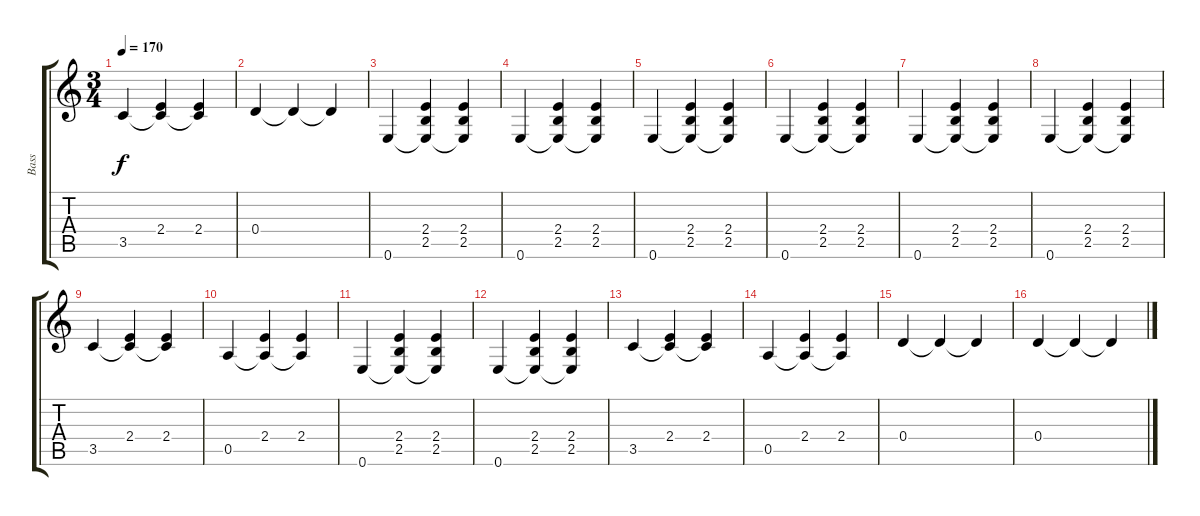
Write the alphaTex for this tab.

\track ("Bass" "Bass") {instrument electricbassfinger}
\staff {score tabs}
\tuning (E4 B3 G3 D3 A2 E2) {hide}
\ts (3 4)
\tempo 170
\clef g2
\ks c
3.5.4{dy f} (2.4 3.5{t}).4 (2.4 3.5{t}).4 |
0.4.4 0.4{t}.4 0.4{t}.4 |
0.6.4 (2.4 2.5 0.6{t}).4 (2.4 2.5 0.6{t}).4 |
0.6.4 (2.4 2.5 0.6{t}).4 (2.4 2.5 0.6{t}).4 |
0.6.4 (2.4 2.5 0.6{t}).4 (2.4 2.5 0.6{t}).4 |
0.6.4 (2.4 2.5 0.6{t}).4 (2.4 2.5 0.6{t}).4 |
0.6.4 (2.4 2.5 0.6{t}).4 (2.4 2.5 0.6{t}).4 |
0.6.4 (2.4 2.5 0.6{t}).4 (2.4 2.5 0.6{t}).4 |
3.5.4 (2.4 3.5{t}).4 (2.4 3.5{t}).4 |
0.5.4 (2.4 0.5{t}).4 (2.4 0.5{t}).4 |
0.6.4 (2.4 2.5 0.6{t}).4 (2.4 2.5 0.6{t}).4 |
0.6.4 (2.4 2.5 0.6{t}).4 (2.4 2.5 0.6{t}).4 |
3.5.4 (2.4 3.5{t}).4 (2.4 3.5{t}).4 |
0.5.4 (2.4 0.5{t}).4 (2.4 0.5{t}).4 |
0.4.4 0.4{t}.4 0.4{t}.4 |
0.4.4 0.4{t}.4 0.4{t}.4
